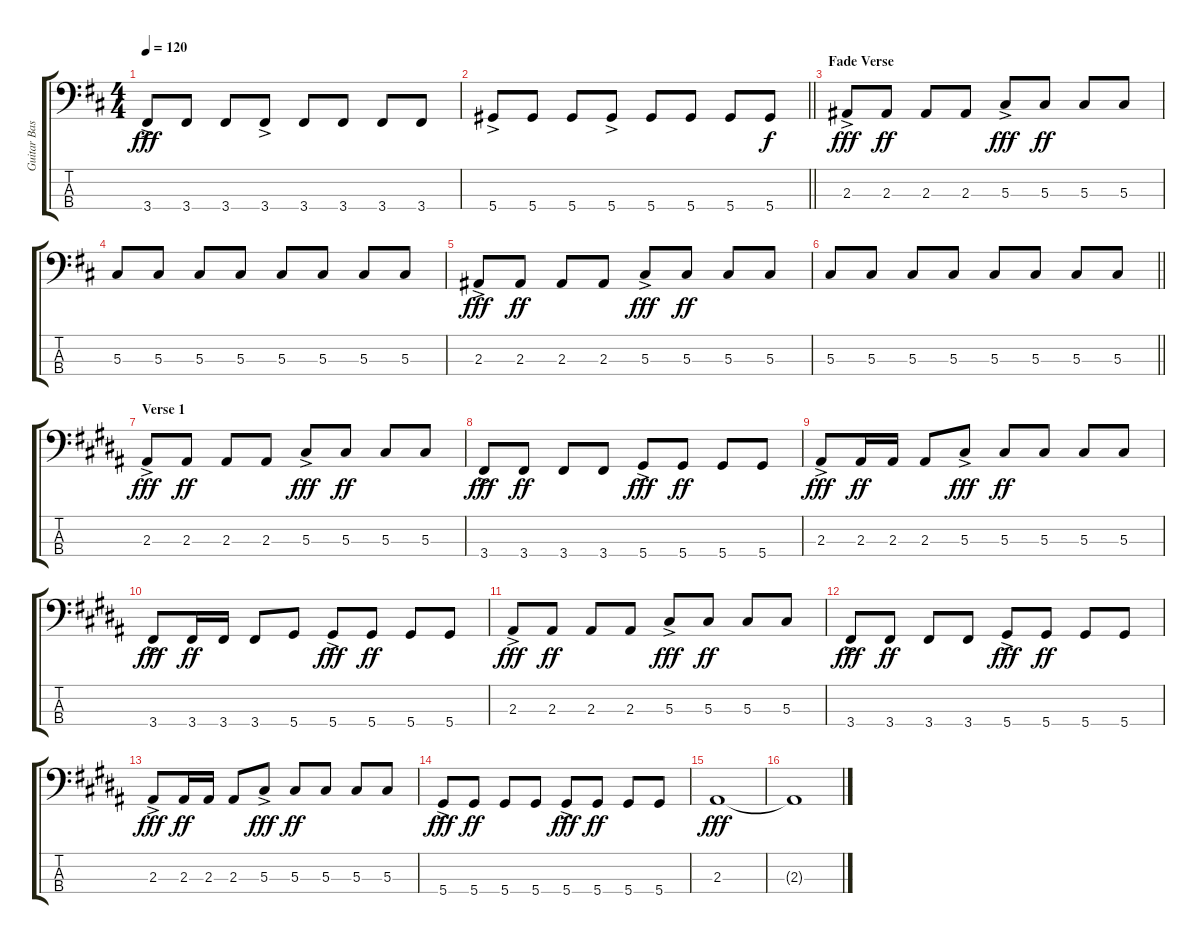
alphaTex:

\track ("Guitar Bass" "Guitar Bas") {instrument electricbassfinger}
\staff {score tabs}
\tuning (Gb2 Db2 Ab1 Eb1) {hide}
\ts (4 4)
\tempo 120
\clef f4
\ks d
3.4{ac}.8{dy fff} 3.4.8 3.4.8 3.4{ac}.8 3.4.8 3.4.8 3.4.8 3.4.8 |
\barLineRight lightlight
5.4{ac}.8 5.4.8 5.4.8 5.4{ac}.8 5.4.8 5.4.8 5.4.8 5.4.8{dy f} |
\section ("" "Fade Verse")
2.3{ac}.8{dy fff} 2.3.8{dy ff} 2.3.8 2.3.8 5.3{ac}.8{dy fff} 5.3.8{dy ff} 5.3.8 5.3.8 |
5.3.8 5.3.8 5.3.8 5.3.8 5.3.8 5.3.8 5.3.8 5.3.8 |
2.3{ac}.8{dy fff} 2.3.8{dy ff} 2.3.8 2.3.8 5.3{ac}.8{dy fff} 5.3.8{dy ff} 5.3.8 5.3.8 |
\barLineRight lightlight
5.3.8 5.3.8 5.3.8 5.3.8 5.3.8 5.3.8 5.3.8 5.3.8 |
\section ("" "Verse 1")
\ks b
2.3{ac}.8{dy fff} 2.3.8{dy ff} 2.3.8 2.3.8 5.3{ac}.8{dy fff} 5.3.8{dy ff} 5.3.8 5.3.8 |
3.4{ac}.8{dy fff} 3.4.8{dy ff} 3.4.8 3.4.8 5.4{ac}.8{dy fff} 5.4.8{dy ff} 5.4.8 5.4.8 |
2.3{ac}.8{dy fff} 2.3.16{dy ff} 2.3.16 2.3.8 5.3{ac}.8{dy fff} 5.3.8{dy ff} 5.3.8 5.3.8 5.3.8 |
3.4{ac}.8{dy fff} 3.4.16{dy ff} 3.4.16 3.4.8 5.4.8 5.4{ac}.8{dy fff} 5.4.8{dy ff} 5.4.8 5.4.8 |
2.3{ac}.8{dy fff} 2.3.8{dy ff} 2.3.8 2.3.8 5.3{ac}.8{dy fff} 5.3.8{dy ff} 5.3.8 5.3.8 |
3.4{ac}.8{dy fff} 3.4.8{dy ff} 3.4.8 3.4.8 5.4{ac}.8{dy fff} 5.4.8{dy ff} 5.4.8 5.4.8 |
2.3{ac}.8{dy fff} 2.3.16{dy ff} 2.3.16 2.3.8 5.3{ac}.8{dy fff} 5.3.8{dy ff} 5.3.8 5.3.8 5.3.8 |
5.4{ac}.8{dy fff} 5.4.8{dy ff} 5.4.8 5.4.8 5.4{ac}.8{dy fff} 5.4.8{dy ff} 5.4.8 5.4.8 |
2.3.1{dy fff} |
2.3{t}.1
